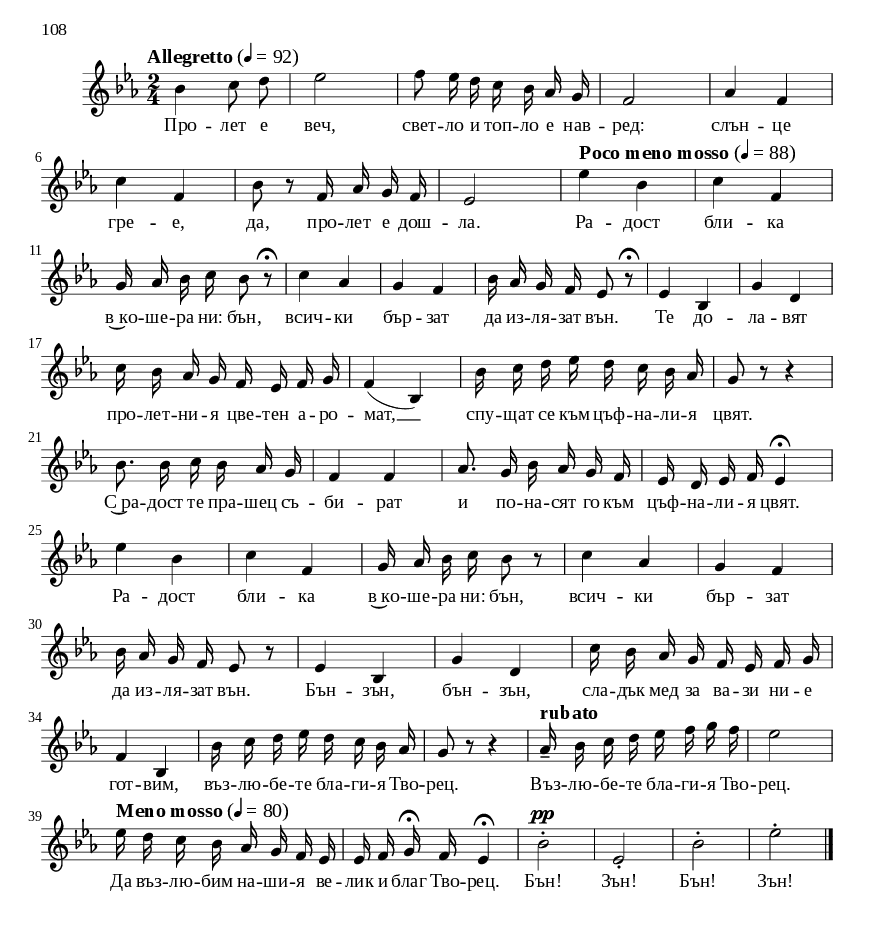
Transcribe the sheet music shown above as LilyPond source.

\version "2.24.4"

\include "include/globals.ily"

\bookpart {
  \label #'ref125
  \tocItem \markup "Слънчева песен – пчелна мушичка"
  \include "include/bookpart-paper.ily"
  \paper {
      print-first-page-number = ##t
      bookpart-level-page-numbering = ##t
  print-page-number = ##t
      first-page-number = #108
}
\score {
    \include "include/score-layout.ily"

    \new Voice \relative c' {
      \clef treble
      \key es \major
      \time 2/4
      \tempoFunc "Allegretto" 4 "92"
      \autoBeamOff
      bes'4  c8  d8
      | % 44
      es2 | % 45
      f8  es16  d16  c16
      bes16 as16 g16 |  % 46
      f2 | % 47
      as4 f4 \break | % 48
      c'4 f,4 | % 49
      bes8 r8 f16 as16 g16
      f16 |
      es2 |
      \tempoFunc "Poco meno mosso" 4 "88"
      es'4  bes4 | % 52
      c4 f,4 \break | % 53
      g16 as16  bes16  c16
      bes8 r8 ^\fermata |  % 54
      c4 as4 |  % 55
      g4 f4 | % 56
      bes16 as16 g16 f16 es8
      r8 ^\fermata   | % 57
      es4 bes4 |  g'4 d4 | \break % 58
      % 59
      c'16  bes16 as16 g16
      f16 es16 f16 g16 |
      f4 ( bes,4 )  | % 61
      bes'16  c16  d16  es16
      d16  c16  bes16 as16 | % 62
      g8 r8 r4 \break  | % 63
      bes8.  bes16  c16  bes16
      as16 g16  | % 64
      f4 f4 | % 65
      as8. g16  bes16 as16 g16
      f16 | % 66
      es16 d16 es16 f16 es4
      ^\fermata | \break % 67
      es'4  bes4 | % 68
      c4 f,4 | % 69
      g16 as16  bes16  c16
      bes8 r8  |
      c4 as4 |   % 71
      g4 f4 |  \break % 72
      bes16 as16 g16 f16 es8
      r8 |  % 73
      es4 bes4 |  % 74
      g'4 d4 | % 75
      c'16  bes16 as16 g16
      f16 es16 f16 g16 |  \break % 76
      f4 bes,4  | % 77
      bes'16  c16  d16  es16
      d16  c16  bes16 as16 |  % 78
      g8 r8 r4 |
      \tempo"rubato" as16 -- bes16
      c16  d16  es16  f16
      g16  f16 |
      es2 \break | % 81
      \tempoFunc "Meno mosso" 4 "80"
      es16  d16  c16  bes16
      as16 g16 f16 es16 |  % 82
      es16 f16 g16 ^\fermata f16
      es4 ^\fermata | % 83
      bes'2 -. ^\pp | % 84
      es,2 -. | % 85
      bes'2 -. | % 86
      es2 -. \bar "|."
    }

    \addlyrics {
      Про --
      лет е веч, свет -- ло и топ -- ло
      е нав -- ред: слън -- це гре --
      е, да, про -- лет е дош -- ла. Ра
      -- дост бли -- ка в~ко -- ше -- ра
      ни: бън, всич -- ки бър -- зат да
      из -- ля -- зат вън. Те до -- ла --
      вят про -- лет -- ни -- я цве -- тен
      а -- ро -- мат, __ спу -- щат се
      към цъф -- на -- ли -- я цвят.
      С~ра -- дост те пра -- шец съ --
      би -- рат и по -- на -- сят го към
      цъф -- на -- ли -- я цвят. Ра --
      дост бли -- ка в~ко -- ше -- ра
      ни: бън, всич -- ки бър -- зат да
      из -- ля -- зат вън. Бън -- зън,
      бън -- зън, сла -- дък мед за ва --
      зи ни -- е гот -- вим, въз -- лю --
      бе -- те бла -- ги -- я Тво -- рец.
      Въз -- лю -- бе -- те бла -- ги -- я
      Тво -- рец. Да въз -- лю -- бим на
      -- ши -- я ве -- лик и благ Тво --
      рец. Бън! Зън! Бън! Зън!
    }

    \header {
      title = \titleFunc #'ref_desc_13 "Слънчева песен – пчелна мушичка" "Slănčeva pesen – pčelna mušička"
    }

    \midi{}

  } % score

} % bookpart
